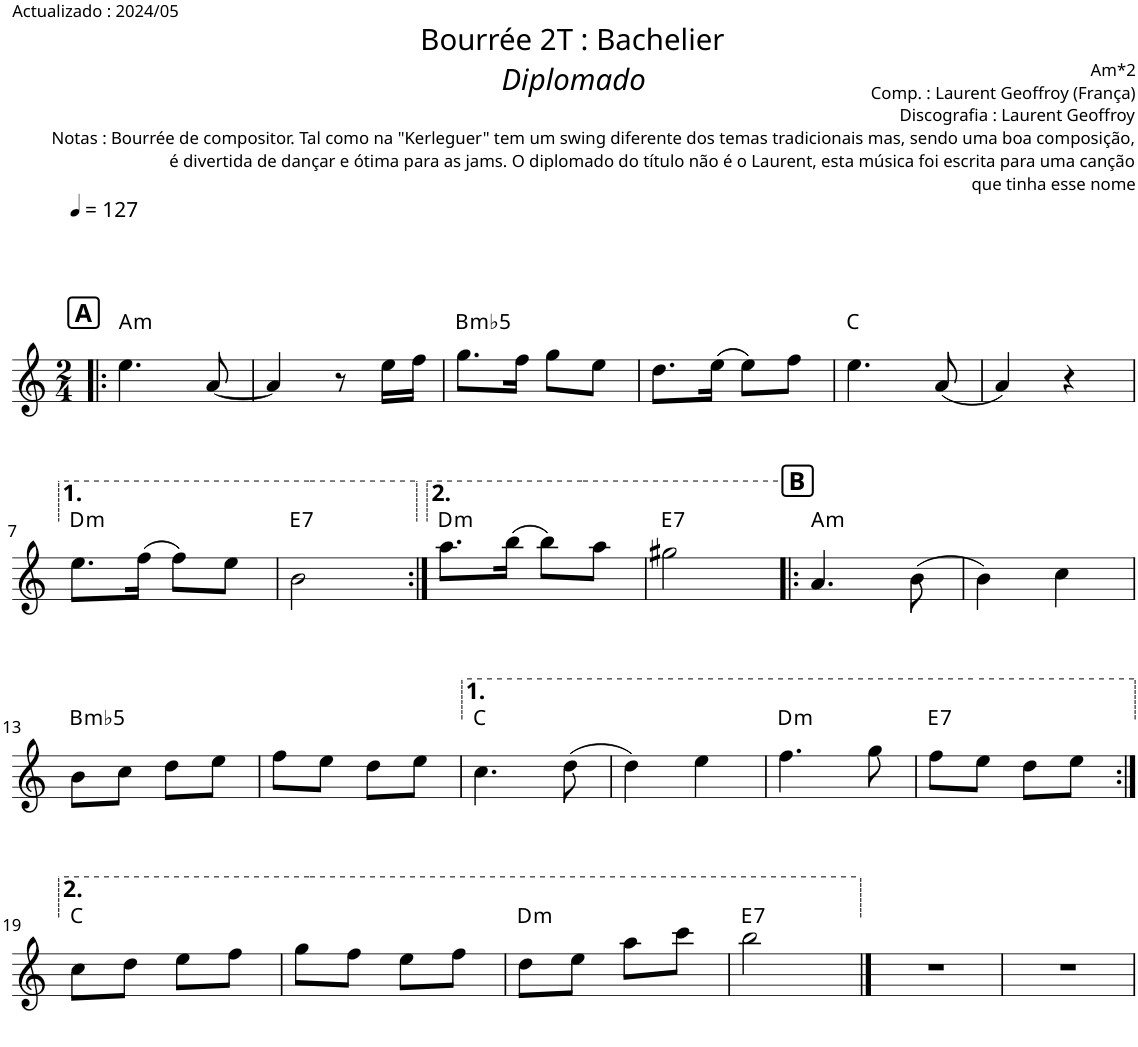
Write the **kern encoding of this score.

**kern	**harte
*part1	*part1
*staff1	*
*I"Piano	*
*I'Pno.	*
*clefG2	*
*k[]	*
*M2/4	*
*MM127	*
!!LO:REH:place=s1:a:B:cj:fs=12:t=A
=1!|:	=1!|:
!	!LO:H:kt=m
4.ee\	A:min
[8a/	.
=2	=2
4a/]	.
8r	.
16ee\LL	.
16ff\JJ	.
=3	=3
!	!LO:H:kt=m
8.gg\L	B:(b3,b5)
16ff\Jk	.
8gg\L	.
8ee\J	.
=4	=4
8.dd\L	.
(16ee\Jk	.
8ee\L)	.
8ff\J	.
=5	=5
4.ee\	C:maj
(8a/	.
=6	=6
4a/)	.
4r	.
!!LO:LB:g=z
=7	=7
!	!LO:H:kt=m
8.ee\L	D:min
(16ff\Jk	.
8ff\L)	.
8ee\J	.
=8	=8
!	!LO:H:kt=7
2b\	E:7
=9:|!	=9:|!
!	!LO:H:kt=m
8.aa\L	D:min
(16bb\Jk	.
8bb\L)	.
8aa\J	.
=10	=10
!	!LO:H:kt=7
2gg#X\	E:7
!!LO:REH:place=s1:a:B:cj:fs=12:t=B
=11!|:	=11!|:
!	!LO:H:kt=m
4.a/	A:min
(8b\	.
=12	=12
4b\)	.
4cc\	.
!!LO:LB:g=z
=13	=13
!	!LO:H:kt=m
8b\L	B:(b3,b5)
8cc\J	.
8dd\L	.
8ee\J	.
=14	=14
8ff\L	.
8ee\J	.
8dd\L	.
8ee\J	.
=15	=15
4.cc\	C:maj
(8dd\	.
=16	=16
4dd\)	.
4ee\	.
=17	=17
!	!LO:H:kt=m
4.ff\	D:min
8gg\	.
=18	=18
!	!LO:H:kt=7
8ff\L	E:7
8ee\J	.
8dd\L	.
8ee\J	.
!!LO:LB:g=z
=19:|!	=19:|!
8cc\L	C:maj
8dd\J	.
8ee\L	.
8ff\J	.
=20	=20
8gg\L	.
8ff\J	.
8ee\L	.
8ff\J	.
=21	=21
!	!LO:H:kt=m
8dd\L	D:min
8ee\J	.
8aa\L	.
8ccc\J	.
=22	=22
!	!LO:H:kt=7
2bb\	E:7
==23	==23
2r	.
=24	=24
2r	.
=	=
*-	*-
